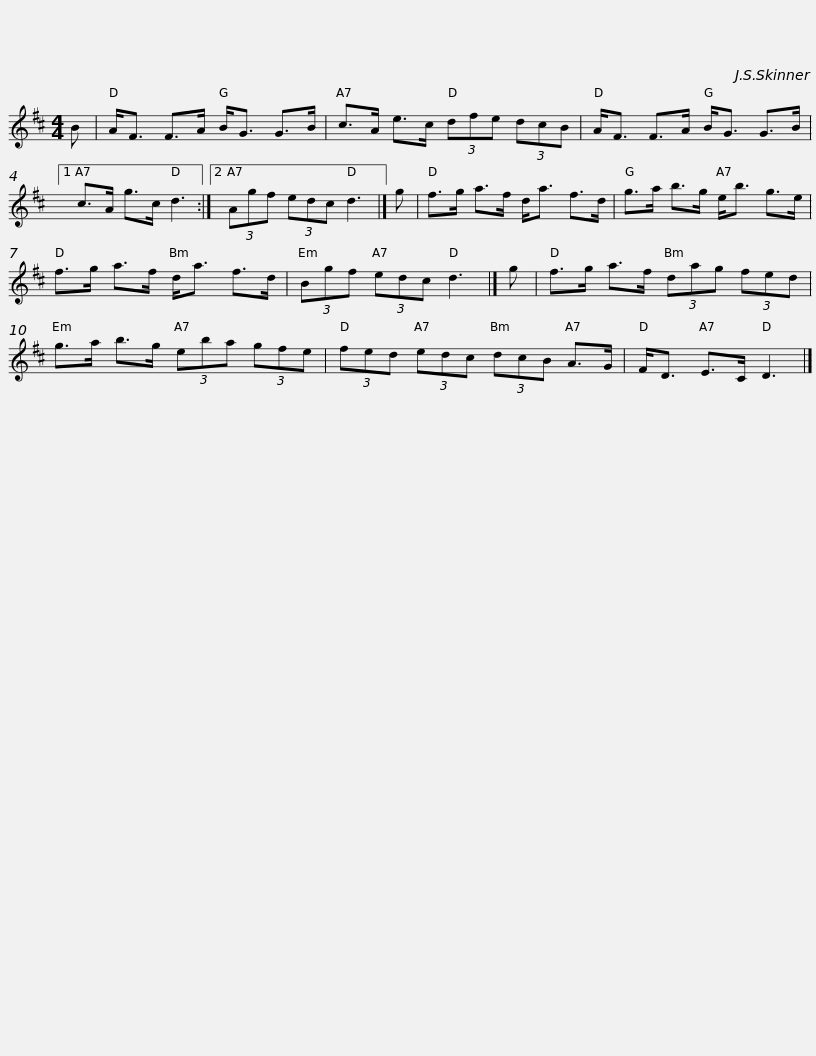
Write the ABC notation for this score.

X:1
L:1/8
M:4/4
I:linebreak $
K:D
V:1 treble
V:1
 B | A<F F>A B<G G>B | c>A e>c (3dfe (3dcB | A<F F>A B<G G>B |1 c>A g>c d3 :|2$ %5
 (3Agf (3edc d3 |] g | f>g a>f d<a f>d | g>a b>g e<b g>e | f>g a>f d<a f>d |$ %10
 (3Bgf (3edc d3 |] g | f>g a>f (3dag (3fed | g>a b>g (3eba (3gfe | (3fed (3edc (3dcB A>G |$ %15
 F<D E>C D3 |] %16
